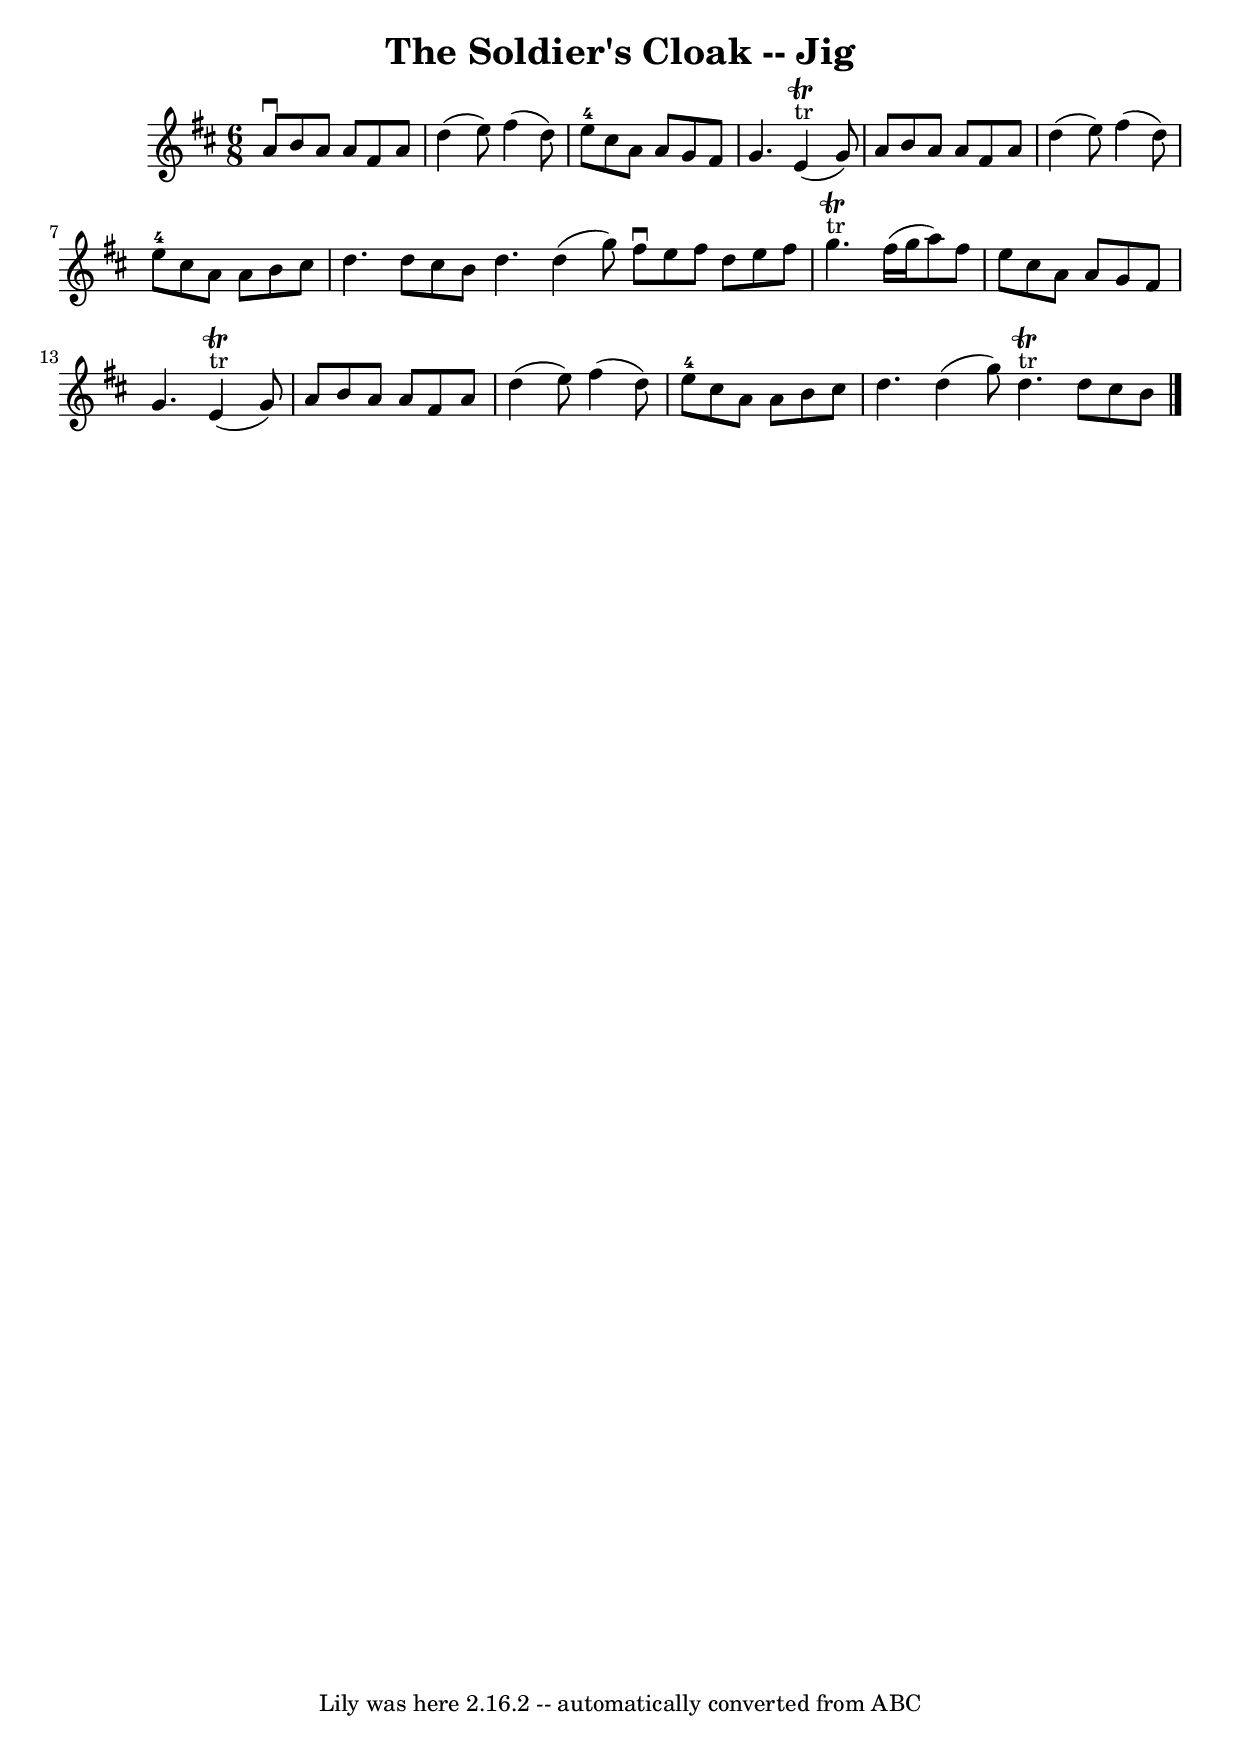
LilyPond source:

\version "2.16.2"
\include "Mammoth.ily"
\header {
  %% book = "Ryan's Mammoth Collection"
 crossRefNumber = "1"
 footnotes = "\\\\87 450"
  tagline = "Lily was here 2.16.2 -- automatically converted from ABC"
  title = "The Soldier's Cloak -- Jig"

}
voicedefault =  {


  \time 6/8 
  \key d \major a'8^\downbow b'8 a'8 a'8 fs'8 a'8      |
 d''4 (e''8) fs''4 (d''8)   |
 e''8-4 cs''8 a'8 a'8 g'8 fs'8     |
 g'4. e'4^"tr"^\trill( g'8)    |
 a'8 b'8 a'8 a'8 fs'8 a'8    |
 d''4 (e''8) fs''4 (d''8)    |
 e''8-4 cs''8 a'8 a'8 b'8 cs''8     |
 d''4. d''8 cs''8 b'8       \bar ":|" d''4. d''4 (g''8)   \bar " |." fs''8^\downbow e''8 fs''8 d''8 e''8 fs''8     |
 g''4.^"tr"^\trill fs''16 (g''16 a''8) fs''8    |
 e''8 cs''8 a'8 a'8 g'8 fs'8     |
 g'4. e'4^"tr"^\trill(g'8)   |
 a'8 b'8 a'8 a'8 fs'8 a'8     |
 d''4 (e''8) fs''4 (d''8)    |
 e''8-4 cs''8 a'8 a'8 b'8 cs''8     |
 d''4. d''4 (g''8)   \bar ":|" d''4.^"tr"^\trill d''8 cs''8 b'8    \bar "|."   

}

\score{
  <<

    \context Staff="default"
    {
      \voicedefault 
      
    }

  >>
  \layout {
    
  }
  \midi {
  }

}
